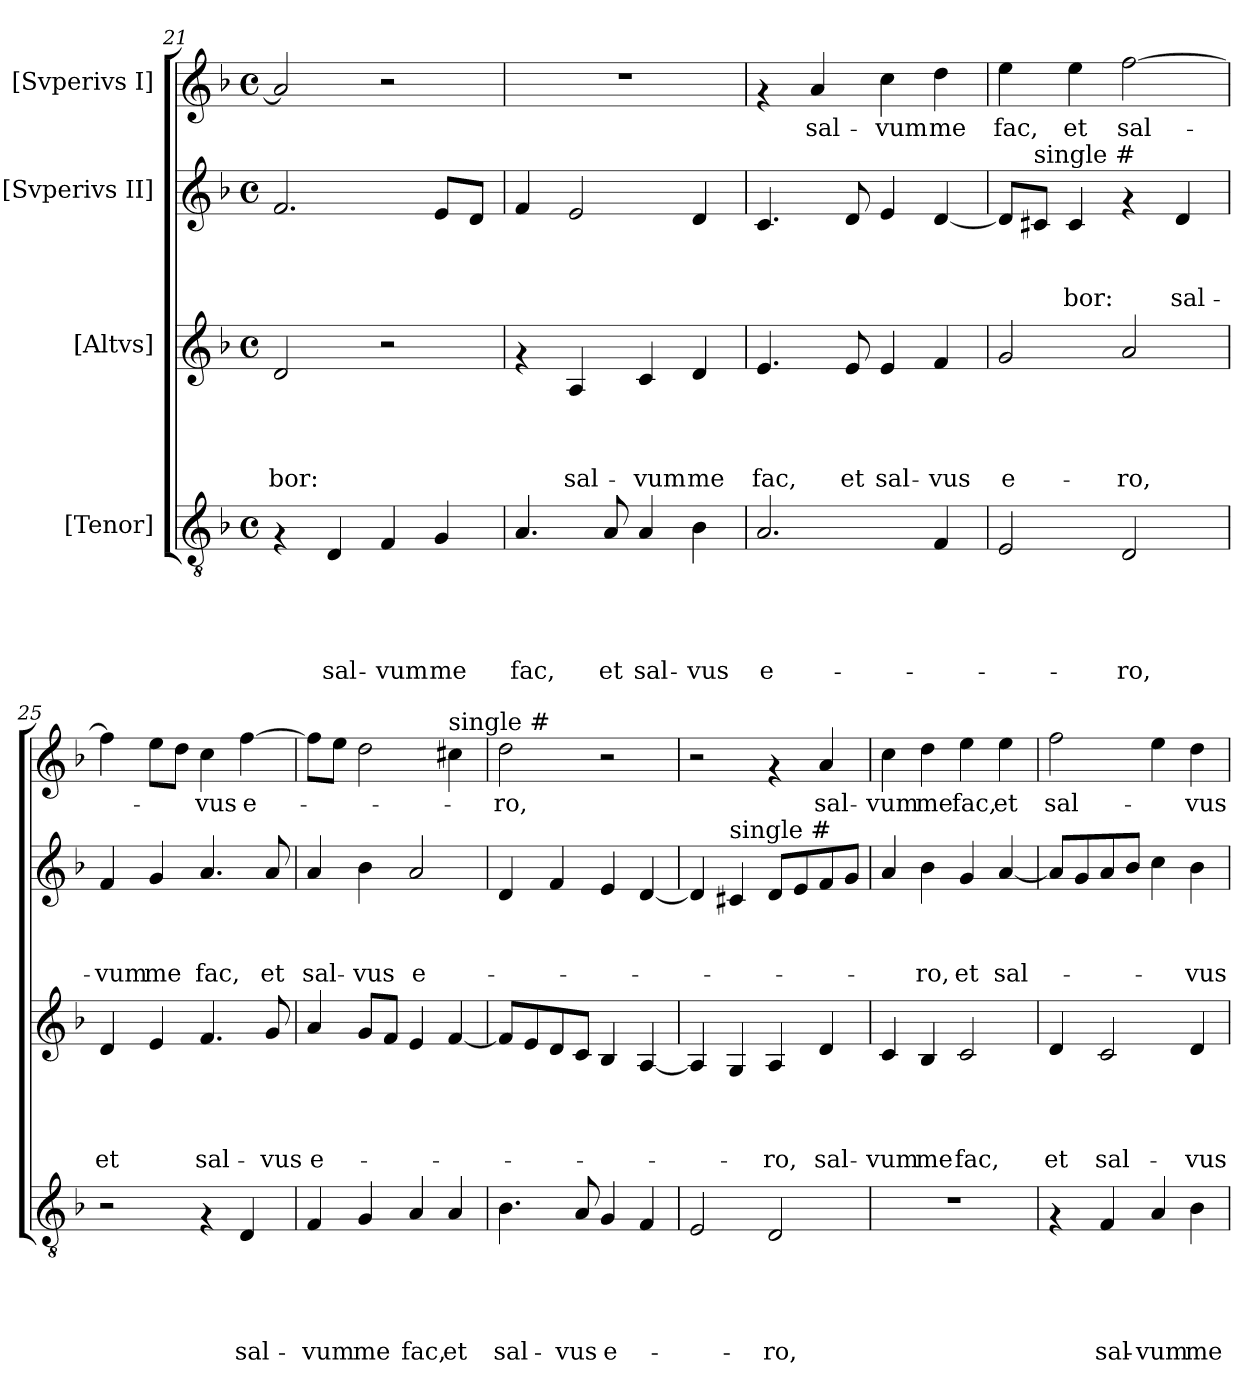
**kern	**text	**text	**text	**text	**text	**kern	**text	**text	**text	**text	**kern	**text	**text	**text	**kern	**text
*part4	*part4	*part4	*part4	*part4	*part4	*part3	*part3	*part3	*part3	*part3	*part2	*part2	*part2	*part2	*part1	*part1
*staff4	*staff4	*staff4	*staff4	*staff4	*staff4	*staff3	*staff3	*staff3	*staff3	*staff3	*staff2	*staff2	*staff2	*staff2	*staff1	*staff1
*I"[Tenor]	*	*	*	*	*	*I"[Altvs]	*	*	*	*	*I"[Svperivs II]	*	*	*	*I"[Svperivs I]	*
*clefGv2	*	*	*	*	*	*clefG2	*	*	*	*	*clefG2	*	*	*	*clefG2	*
*k[b-]	*	*	*	*	*	*k[b-]	*	*	*	*	*k[b-]	*	*	*	*k[b-]	*
*F:	*	*	*	*	*	*F:	*	*	*	*	*F:	*	*	*	*F:	*
*M4/4	*	*	*	*	*	*M4/4	*	*	*	*	*M4/4	*	*	*	*M4/4	*
*met(c)	*	*	*	*	*	*met(c)	*	*	*	*	*met(c)	*	*	*	*met(c)	*
=21	=21	=21	=21	=21	=21	=21	=21	=21	=21	=21	=21	=21	=21	=21	=21	=21
!	!	!	!	!	!	!	!	!	!	!LO:LY:b	!	!	!	!	!	!
4rF	.	.	.	.	.	2d/	.	.	.	-bor:	2.f/	.	.	.	2a/]	.
!	!	!	!	!	!LO:LY:b	!	!	!	!	!	!	!	!	!	!	!
4D/	.	.	.	.	sal-	.	.	.	.	.	.	.	.	.	.	.
!	!	!	!	!	!LO:LY:b	!	!	!	!	!	!	!	!	!	!	!
4F/	.	.	.	.	-vum	2r	.	.	.	.	.	.	.	.	2r	.
!	!	!	!	!	!LO:LY:b	!	!	!	!	!	!	!	!	!	!	!
4G/	.	.	.	.	me	.	.	.	.	.	8e/L	.	.	.	.	.
.	.	.	.	.	.	.	.	.	.	.	8d/J	.	.	.	.	.
!!LO:LB:g=z
=22	=22	=22	=22	=22	=22	=22	=22	=22	=22	=22	=22	=22	=22	=22	=22	=22
!	!	!	!	!	!LO:LY:b	!	!	!	!	!	!	!	!	!	!	!
4.A/	.	.	.	.	fac,	4rf	.	.	.	.	4f/	.	.	.	1r	.
!	!	!	!	!	!	!	!	!	!	!LO:LY:b	!	!	!	!	!	!
.	.	.	.	.	.	4A/	.	.	.	sal-	2e/	.	.	.	.	.
!	!	!	!	!	!LO:LY:b	!	!	!	!	!	!	!	!	!	!	!
8A/	.	.	.	.	et	.	.	.	.	.	.	.	.	.	.	.
!	!	!	!	!	!LO:LY:b	!	!	!	!	!LO:LY:b	!	!	!	!	!	!
4A/	.	.	.	.	sal-	4c/	.	.	.	-vum	.	.	.	.	.	.
!	!	!	!	!	!LO:LY:b	!	!	!	!	!LO:LY:b	!	!	!	!	!	!
4B-\	.	.	.	.	-vus	4d/	.	.	.	me	4d/	.	.	.	.	.
=23	=23	=23	=23	=23	=23	=23	=23	=23	=23	=23	=23	=23	=23	=23	=23	=23
!	!	!	!	!	!LO:LY:b	!	!	!	!	!LO:LY:b	!	!	!	!	!	!
2.A/	.	.	.	.	e-	4.e/	.	.	.	fac,	4.c/	.	.	.	4rf	.
!	!	!	!	!	!	!	!	!	!	!	!	!	!	!	!	!LO:LY:b
.	.	.	.	.	.	.	.	.	.	.	.	.	.	.	4a/	sal-
!	!	!	!	!	!	!	!	!	!	!LO:LY:b	!	!	!	!	!	!
.	.	.	.	.	.	8e/	.	.	.	et	8d/	.	.	.	.	.
!	!	!	!	!	!	!	!	!	!	!LO:LY:b	!	!	!	!	!	!LO:LY:b
.	.	.	.	.	.	4e/	.	.	.	sal-	4e/	.	.	.	4cc\	-vum
!	!	!	!	!	!	!	!	!	!	!LO:LY:b	!	!	!	!	!	!LO:LY:b
4F/	.	.	.	.	.	4f/	.	.	.	-vus	[<4d/	.	.	.	4dd\	me
=24	=24	=24	=24	=24	=24	=24	=24	=24	=24	=24	=24	=24	=24	=24	=24	=24
!	!	!	!	!	!	!	!	!	!	!LO:LY:b	!	!	!	!	!	!LO:LY:b
2E/	.	.	.	.	.	2g/	.	.	.	e-	8d/L]	.	.	.	4ee\	fac,
!	!	!	!	!	!	!	!	!	!	!	!LO:TX:a:t=single #	!	!	!	!	!
.	.	.	.	.	.	.	.	.	.	.	8c#/J	.	.	.	.	.
!	!	!	!	!	!	!	!	!	!	!	!	!	!	!LO:LY:b	!	!LO:LY:b
.	.	.	.	.	.	.	.	.	.	.	4c#/	.	.	-bor:	4ee\	et
!	!	!	!	!	!LO:LY:b	!	!	!	!	!LO:LY:b	!	!	!	!	!	!LO:LY:b
2D/	.	.	.	.	-ro,	2a/	.	.	.	-ro,	4rf	.	.	.	[>2ff\	sal-
!	!	!	!	!	!	!	!	!	!	!	!	!	!	!LO:LY:b	!	!
.	.	.	.	.	.	.	.	.	.	.	4d/	.	.	sal-	.	.
=25	=25	=25	=25	=25	=25	=25	=25	=25	=25	=25	=25	=25	=25	=25	=25	=25
!	!	!	!	!	!	!	!	!	!	!LO:LY:b	!	!	!	!LO:LY:b	!	!
2r	.	.	.	.	.	4d/	.	.	.	et	4f/	.	.	-vum	4ff\]	.
!	!	!	!	!	!	!	!	!	!	!	!	!	!	!LO:LY:b	!	!
.	.	.	.	.	.	4e/	.	.	.	.	4g/	.	.	me	8ee\L	.
.	.	.	.	.	.	.	.	.	.	.	.	.	.	.	8dd\J	.
!	!	!	!	!	!	!	!	!	!	!LO:LY:b	!	!	!	!LO:LY:b	!	!LO:LY:b
4rF	.	.	.	.	.	4.f/	.	.	.	sal-	4.a/	.	.	fac,	4cc\	-vus
!	!	!	!	!	!LO:LY:b	!	!	!	!	!	!	!	!	!	!	!LO:LY:b
4D/	.	.	.	.	sal-	.	.	.	.	.	.	.	.	.	[>4ff\	e-
!	!	!	!	!	!	!	!	!	!	!LO:LY:b	!	!	!	!LO:LY:b	!	!
.	.	.	.	.	.	8g/	.	.	.	-vus	8a/	.	.	et	.	.
=26	=26	=26	=26	=26	=26	=26	=26	=26	=26	=26	=26	=26	=26	=26	=26	=26
!	!	!	!	!	!LO:LY:b	!	!	!	!	!LO:LY:b	!	!	!	!LO:LY:b	!	!
4F/	.	.	.	.	-vum	4a/	.	.	.	e-	4a/	.	.	sal-	8ff\L]	.
.	.	.	.	.	.	.	.	.	.	.	.	.	.	.	8ee\J	.
!	!	!	!	!	!LO:LY:b	!	!	!	!	!	!	!	!	!LO:LY:b	!	!
4G/	.	.	.	.	me	8g/L	.	.	.	.	4b-\	.	.	-vus	2dd\	.
.	.	.	.	.	.	8f/J	.	.	.	.	.	.	.	.	.	.
!	!	!	!	!	!LO:LY:b	!	!	!	!	!	!	!	!	!LO:LY:b	!	!
4A/	.	.	.	.	fac,	4e/	.	.	.	.	2a/	.	.	e-	.	.
!	!	!	!	!	!	!	!	!	!	!	!	!	!	!	!LO:TX:a:t=single #	!
!	!	!	!	!	!LO:LY:b	!	!	!	!	!	!	!	!	!	!	!
4A/	.	.	.	.	et	[<4f/	.	.	.	.	.	.	.	.	4cc#\	.
=27	=27	=27	=27	=27	=27	=27	=27	=27	=27	=27	=27	=27	=27	=27	=27	=27
!	!	!	!	!	!LO:LY:b	!	!	!	!	!	!	!	!	!	!	!LO:LY:b
4.B-\	.	.	.	.	sal-	8f/L]	.	.	.	.	4d/	.	.	.	2dd\	-ro,
.	.	.	.	.	.	8e/	.	.	.	.	.	.	.	.	.	.
.	.	.	.	.	.	8d/	.	.	.	.	4f/	.	.	.	.	.
!	!	!	!	!	!LO:LY:b	!	!	!	!	!	!	!	!	!	!	!
8A/	.	.	.	.	-vus	8c/J	.	.	.	.	.	.	.	.	.	.
!	!	!	!	!	!LO:LY:b	!	!	!	!	!	!	!	!	!	!	!
4G/	.	.	.	.	e-	4B-/	.	.	.	.	4e/	.	.	.	2r	.
4F/	.	.	.	.	.	[<4A/	.	.	.	.	[<4d/	.	.	.	.	.
!!LO:PB:g=z
=28	=28	=28	=28	=28	=28	=28	=28	=28	=28	=28	=28	=28	=28	=28	=28	=28
2E/	.	.	.	.	.	4A/]	.	.	.	.	4d/]	.	.	.	2r	.
!	!	!	!	!	!	!	!	!	!	!	!LO:TX:a:t=single #	!	!	!	!	!
.	.	.	.	.	.	4G/	.	.	.	.	4c#/	.	.	.	.	.
!	!	!	!	!	!LO:LY:b	!	!	!	!	!LO:LY:b	!	!	!	!	!	!
2D/	.	.	.	.	-ro,	4A/	.	.	.	-ro,	8d/L	.	.	.	4rf	.
.	.	.	.	.	.	.	.	.	.	.	8e/	.	.	.	.	.
!	!	!	!	!	!	!	!	!	!	!LO:LY:b	!	!	!	!	!	!LO:LY:b
.	.	.	.	.	.	4d/	.	.	.	sal-	8f/	.	.	.	4a/	sal-
.	.	.	.	.	.	.	.	.	.	.	8g/J	.	.	.	.	.
=29	=29	=29	=29	=29	=29	=29	=29	=29	=29	=29	=29	=29	=29	=29	=29	=29
!	!	!	!	!	!	!	!	!	!	!LO:LY:b	!	!	!	!	!	!LO:LY:b
1r	.	.	.	.	.	4c/	.	.	.	-vum	4a/	.	.	.	4cc\	-vum
!	!	!	!	!	!	!	!	!	!	!LO:LY:b	!	!	!	!LO:LY:b	!	!LO:LY:b
.	.	.	.	.	.	4B-/	.	.	.	me	4b-\	.	.	-ro,	4dd\	me
!	!	!	!	!	!	!	!	!	!	!LO:LY:b	!	!	!	!LO:LY:b	!	!LO:LY:b
.	.	.	.	.	.	2c/	.	.	.	fac,	4g/	.	.	et	4ee\	fac,
!	!	!	!	!	!	!	!	!	!	!	!	!	!	!LO:LY:b	!	!LO:LY:b
.	.	.	.	.	.	.	.	.	.	.	[<4a/	.	.	sal-	4ee\	et
=30	=30	=30	=30	=30	=30	=30	=30	=30	=30	=30	=30	=30	=30	=30	=30	=30
!	!	!	!	!	!	!	!	!	!	!LO:LY:b	!	!	!	!	!	!LO:LY:b
4rF	.	.	.	.	.	4d/	.	.	.	et	8a/L]	.	.	.	2ff\	sal-
.	.	.	.	.	.	.	.	.	.	.	8g/	.	.	.	.	.
!	!	!	!	!	!LO:LY:b	!	!	!	!	!LO:LY:b	!	!	!	!	!	!
4F/	.	.	.	.	sal-	2c/	.	.	.	sal-	8a/	.	.	.	.	.
.	.	.	.	.	.	.	.	.	.	.	8b-/J	.	.	.	.	.
!	!	!	!	!	!LO:LY:b	!	!	!	!	!	!	!	!	!	!	!
4A/	.	.	.	.	-vum	.	.	.	.	.	4cc\	.	.	.	4ee\	.
!	!	!	!	!	!LO:LY:b	!	!	!	!	!LO:LY:b	!	!	!	!LO:LY:b	!	!LO:LY:b
4B-\	.	.	.	.	me	4d/	.	.	.	-vus	4b-\	.	.	-vus	4dd\	-vus
=	=	=	=	=	=	=	=	=	=	=	=	=	=	=	=	=
*-	*-	*-	*-	*-	*-	*-	*-	*-	*-	*-	*-	*-	*-	*-	*-	*-
